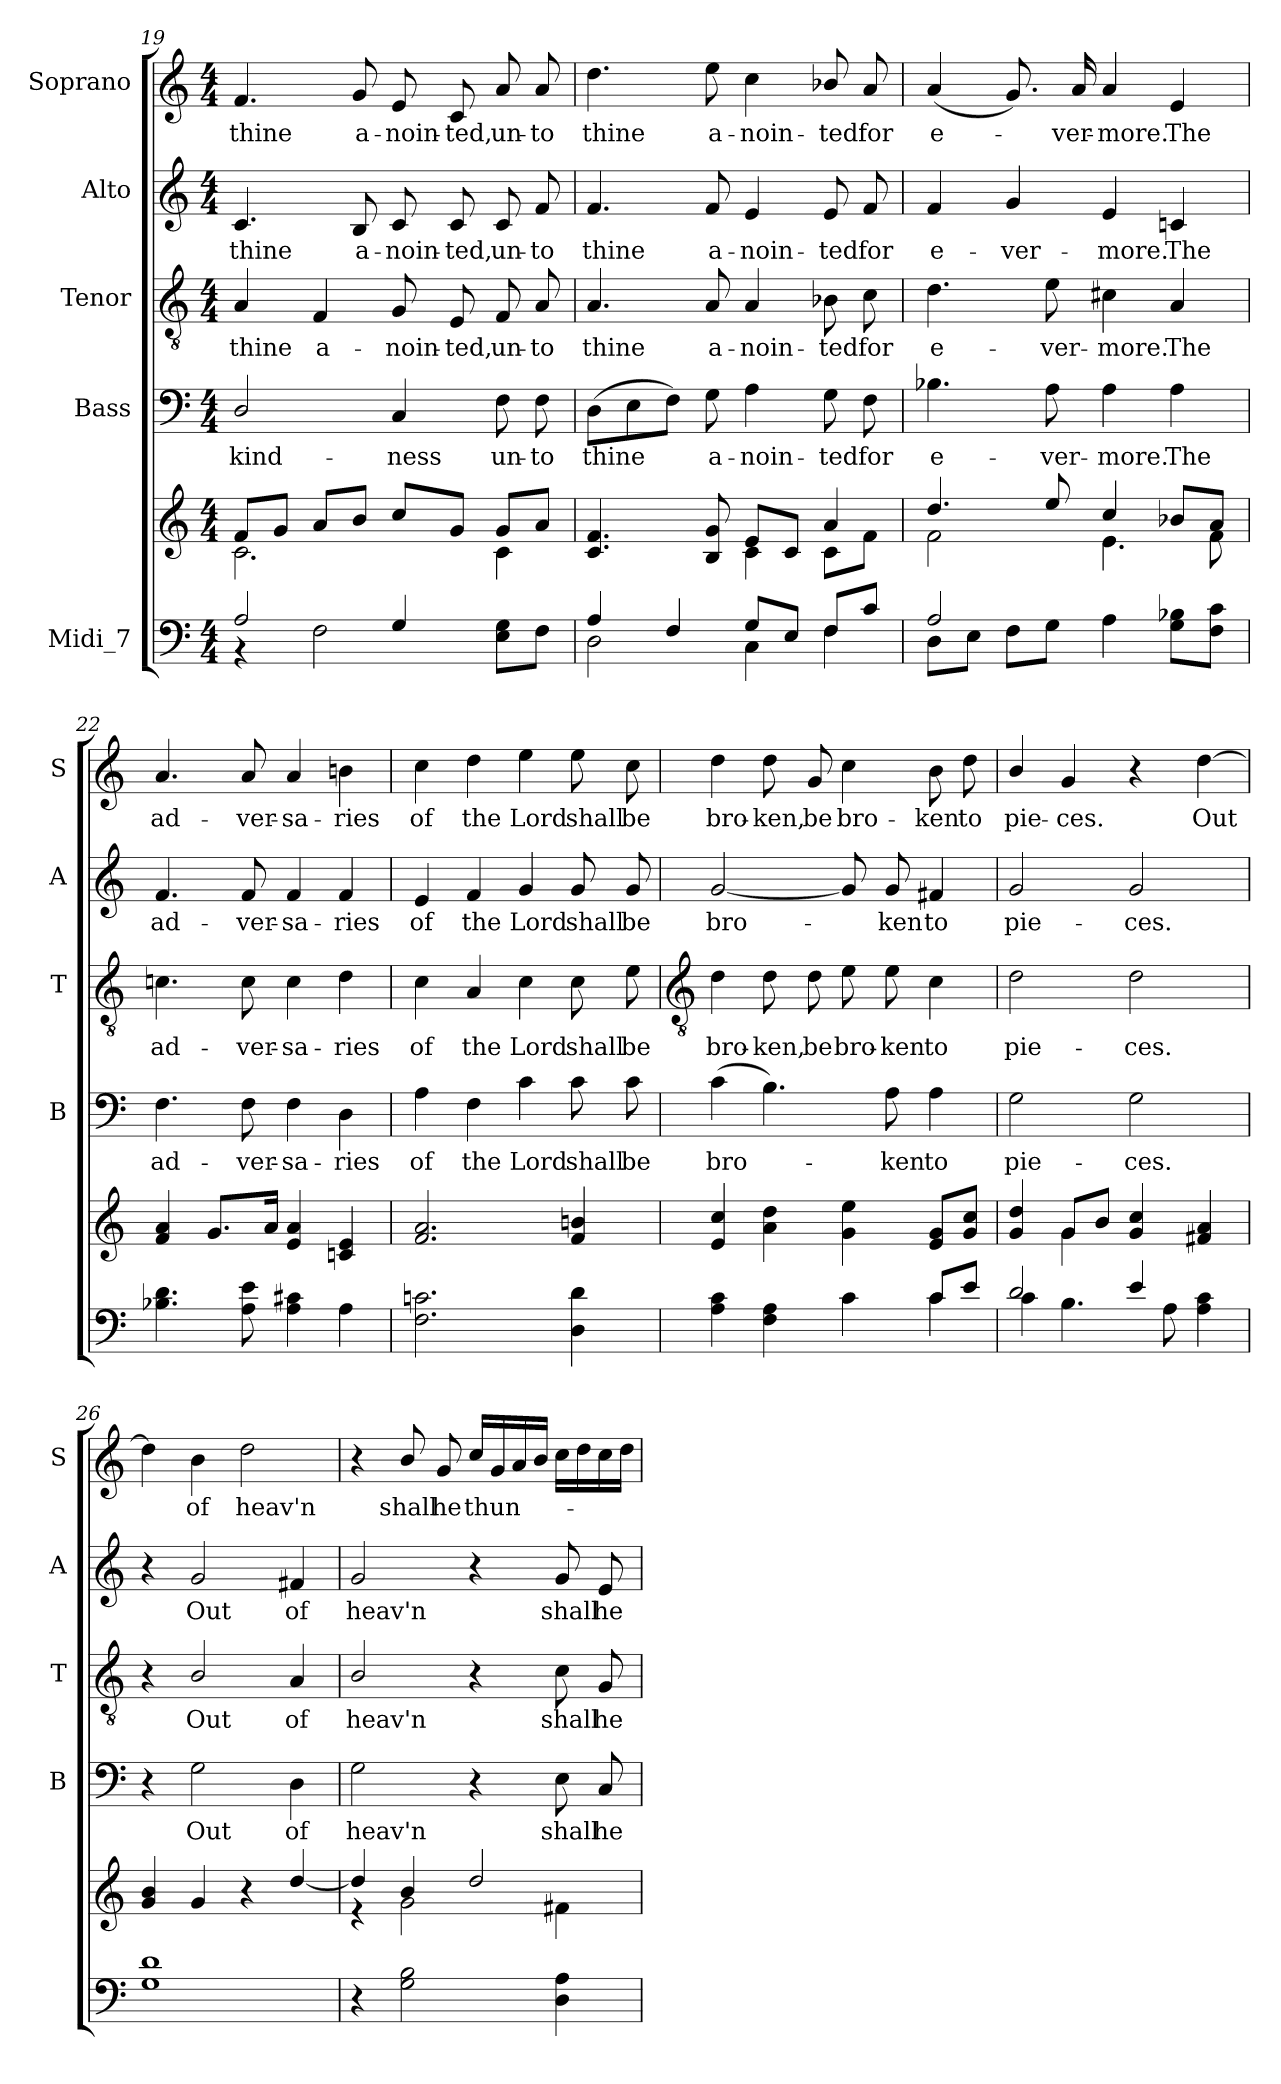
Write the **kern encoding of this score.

**kern	**kern	**kern	**text	**kern	**text	**kern	**text	**kern	**text
*part5	*part5	*part4	*part4	*part3	*part3	*part2	*part2	*part1	*part1
*staff6	*staff5	*staff4	*staff4	*staff3	*staff3	*staff2	*staff2	*staff1	*staff1
*I"Midi_7	*	*I"Bass	*	*I"Tenor	*	*I"Alto	*	*I"Soprano	*
*	*	*I'B	*	*I'T	*	*I'A	*	*I'S	*
!!LO:LB:g=z
*clefF4	*clefG2	*clefF4	*	*clefGv2	*	*clefG2	*	*clefG2	*
*k[]	*k[]	*k[]	*	*k[]	*	*k[]	*	*k[]	*
*C:	*C:	*C:	*	*C:	*	*C:	*	*C:	*
*M4/4	*M4/4	*M4/4	*	*M4/4	*	*M4/4	*	*M4/4	*
=19	=19	=19	=19	=19	=19	=19	=19	=19	=19
*^	*^	*	*	*	*	*	*	*	*
!	!	!	!	!	!LO:LY:b	!	!LO:LY:b	!	!LO:LY:b	!	!LO:LY:b
2A/	4r	8f/L	2.c\	2D/	-kind-	4A	thine	4.c	thine	4.f	thine
.	.	8g/J	.	.	.	.	.	.	.	.	.
!	!	!	!	!	!	!	!LO:LY:b	!	!	!	!
.	2F	8a/L	.	.	.	4F	a-	.	.	.	.
!	!	!	!	!	!	!	!	!	!LO:LY:b	!	!LO:LY:b
.	.	8b/J	.	.	.	.	.	8B	a-	8g	a-
!	!	!	!	!	!LO:LY:b	!	!LO:LY:b	!	!LO:LY:b	!	!LO:LY:b
4G	.	8cc/L	.	4C	-ness	8G	-noin-	8c	-noin-	8e	-noin-
!	!	!	!	!	!	!	!LO:LY:b	!	!LO:LY:b	!	!LO:LY:b
.	.	8g/J	.	.	.	8E	-ted,	8c	-ted,	8c	-ted,
!	!	!	!	!	!LO:LY:b	!	!LO:LY:b	!	!LO:LY:b	!	!LO:LY:b
8E\ 8G\L	4ryy	8g/L	4c\	8F	un-	8F	un-	8c	un-	8a	un-
!	!	!	!	!	!LO:LY:b	!	!LO:LY:b	!	!LO:LY:b	!	!LO:LY:b
8F\J	.	8a/J	.	8F	-to	8A	-to	8f	-to	8a	-to
!!LO:LB:g=z
=20	=20	=20	=20	=20	=20	=20	=20	=20	=20	=20	=20
!	!	!	!	!	!LO:LY:b	!	!LO:LY:b	!	!LO:LY:b	!	!LO:LY:b
4A/	2D	4.c/ 4.f/	2ryy	(>8DL	thine	4.A	thine	4.f	thine	4.dd	thine
.	.	.	.	8E	.	.	.	.	.	.	.
4F/	.	.	.	8FJ)	.	.	.	.	.	.	.
!	!	!	!	!	!LO:LY:b	!	!LO:LY:b	!	!LO:LY:b	!	!LO:LY:b
.	.	8B/ 8g/	.	8G	a-	8A	a-	8f	a-	8ee	a-
!	!	!	!	!	!LO:LY:b	!	!LO:LY:b	!	!LO:LY:b	!	!LO:LY:b
8G/L	4C\	8e/L	4c\	4A	-noin-	4A	-noin-	4e	-noin-	4cc	-noin-
8E/J	.	8c/J	.	.	.	.	.	.	.	.	.
!	!	!	!	!	!LO:LY:b	!	!LO:LY:b	!	!LO:LY:b	!	!LO:LY:b
8F/L	4F	4a/	8c\L	8G	-ted	8B-X	-ted	8e	-ted	8b-X/	-ted
!	!	!	!	!	!LO:LY:b	!	!LO:LY:b	!	!LO:LY:b	!	!LO:LY:b
8c/J	.	.	8f\J	8F	for	8c	for	8f	for	8a	for
=21	=21	=21	=21	=21	=21	=21	=21	=21	=21	=21	=21
!	!	!	!	!	!LO:LY:b	!	!LO:LY:b	!	!LO:LY:b	!	!LO:LY:b
2A/	8DL	4.dd/	2f\	4.B-X	e-	4.d	e-	4f	e-	(<4a	e-
.	8EJ	.	.	.	.	.	.	.	.	.	.
!	!	!	!	!	!	!	!	!	!LO:LY:b	!	!
.	8FL	.	.	.	.	.	.	4g	-ver-	8.g)	.
!	!	!	!	!	!LO:LY:b	!	!LO:LY:b	!	!	!	!
.	8GJ	8ee/	.	8A	-ver-	8e	-ver-	.	.	.	.
!	!	!	!	!	!	!	!	!	!	!	!LO:LY:b
.	.	.	.	.	.	.	.	.	.	16a	ver-
!	!	!	!	!	!LO:LY:b	!	!LO:LY:b	!	!LO:LY:b	!	!LO:LY:b
4A\	2ryy	4cc/	4.e\	4A	-more.	4c#X	-more.	4e	-more.	4a	-more.
!	!	!	!	!	!LO:LY:b	!	!LO:LY:b	!	!LO:LY:b	!	!LO:LY:b
8G\ 8B-X\L	.	8b-X/L	.	4A	The	4A	The	4cn	The	4e	The
8F\ 8c\J	.	8a/J	8f\	.	.	.	.	.	.	.	.
=22	=22	=22	=22	=22	=22	=22	=22	=22	=22	=22	=22
!	!	!	!	!	!LO:LY:b	!	!LO:LY:b	!	!LO:LY:b	!	!LO:LY:b
4.B-X\ 4.d\	2ryy	4f/ 4a/	2ryy	4.F	ad-	4.cn	ad-	4.f	ad-	4.a	ad-
.	.	8.g/L	.	.	.	.	.	.	.	.	.
!	!	!	!	!	!LO:LY:b	!	!LO:LY:b	!	!LO:LY:b	!	!LO:LY:b
8A\ 8e\	.	.	.	8F	-ver-	8c	-ver-	8f	-ver-	8a	-ver-
.	.	16a/J	.	.	.	.	.	.	.	.	.
!	!	!	!	!	!LO:LY:b	!	!LO:LY:b	!	!LO:LY:b	!	!LO:LY:b
4A\ 4c#X\	2ryy	4e/ 4a/	2ryy	4F	-sa-	4c	-sa-	4f	-sa-	4a	-sa-
!	!	!	!	!	!LO:LY:b	!	!LO:LY:b	!	!LO:LY:b	!	!LO:LY:b
4A\	.	4cn/ 4e/	.	4D	-ries	4d	-ries	4f	-ries	4bn	-ries
=23	=23	=23	=23	=23	=23	=23	=23	=23	=23	=23	=23
!	!	!	!	!	!LO:LY:b	!	!LO:LY:b	!	!LO:LY:b	!	!LO:LY:b
2.F\ 2.cn\	2ryy	2.f/ 2.a/	2ryy	4A	of	4c	of	4e	of	4cc	of
!	!	!	!	!	!LO:LY:b	!	!LO:LY:b	!	!LO:LY:b	!	!LO:LY:b
.	.	.	.	4F	the	4A	the	4f	the	4dd	the
!	!	!	!	!	!LO:LY:b	!	!LO:LY:b	!	!LO:LY:b	!	!LO:LY:b
.	2ryy	.	2ryy	4c	Lord	4c	Lord	4g	Lord	4ee	Lord
!	!	!	!	!	!LO:LY:b	!	!LO:LY:b	!	!LO:LY:b	!	!LO:LY:b
4D\ 4d\	.	4f/ 4bn/	.	8c	shall	8c	shall	8g	shall	8ee	shall
!	!	!	!	!	!LO:LY:b	!	!LO:LY:b	!	!LO:LY:b	!	!LO:LY:b
.	.	.	.	8c	be	8e	be	8g	be	8cc	be
!!LO:LB:g=z
=24	=24	=24	=24	=24	=24	=24	=24	=24	=24	=24	=24
*	*	*	*	*	*	*clefGv2	*	*	*	*	*
!	!	!	!	!	!LO:LY:b	!	!LO:LY:b	!	!LO:LY:b	!	!LO:LY:b
4A\ 4c\	2ryy	4e/ 4cc/	2ryy	(>4c	bro-	4d	bro-	[2g	bro-	4dd	bro-
!	!	!	!	!	!	!	!LO:LY:b	!	!	!	!LO:LY:b
4F\ 4A\	.	4a\ 4dd\	.	4.B)	.	8d	-ken,	.	.	8dd	-ken,
!	!	!	!	!	!	!	!LO:LY:b	!	!	!	!LO:LY:b
.	.	.	.	.	.	8d	be	.	.	8g	be
!	!	!	!	!	!	!	!LO:LY:b	!	!	!	!LO:LY:b
4c\	4ryy	4g\ 4ee\	2ryy	.	.	8e	bro-	8g]	.	4cc	bro-
!	!	!	!	!	!LO:LY:b	!	!LO:LY:b	!	!LO:LY:b	!	!
.	.	.	.	8A	ken	8e	-ken	8g	ken	.	.
!	!	!	!	!	!LO:LY:b	!	!LO:LY:b	!	!LO:LY:b	!	!LO:LY:b
8c/L	4c	8e/ 8g/L	.	4A	to	4c	to	4f#X	to	8b	-ken
!	!	!	!	!	!	!	!	!	!	!	!LO:LY:b
8e/J	.	8g/ 8cc/J	.	.	.	.	.	.	.	8dd	to
!!LO:LB:g=z
=25	=25	=25	=25	=25	=25	=25	=25	=25	=25	=25	=25
!	!	!	!	!	!LO:LY:b	!	!LO:LY:b	!	!LO:LY:b	!	!LO:LY:b
2d/	4c	4g/ 4dd/	4ryy	2G	pie-	2d	pie-	2g	pie-	4b/	pie-
!	!	!	!	!	!	!	!	!	!	!	!LO:LY:b
.	4.B	8g/L	4g\	.	.	.	.	.	.	4g	-ces.
.	.	8b/J	.	.	.	.	.	.	.	.	.
!	!	!	!	!	!LO:LY:b	!	!LO:LY:b	!	!LO:LY:b	!	!
4e/	.	4g/ 4cc/	2ryy	2G	-ces.	2d	-ces.	2g	-ces.	4r	.
.	8A	.	.	.	.	.	.	.	.	.	.
!	!	!	!	!	!	!	!	!	!	!	!LO:LY:b
4A\ 4c\	4ryy	4f#X/ 4a/	.	.	.	.	.	.	.	[4dd	Out
=26	=26	=26	=26	=26	=26	=26	=26	=26	=26	=26	=26
1d/	1G	4g/ 4b/	2ryy	4r	.	4r	.	4r	.	4dd]	.
!	!	!	!	!	!LO:LY:b	!	!LO:LY:b	!	!LO:LY:b	!	!LO:LY:b
.	.	4g/	.	2G	Out	2B/	Out	2g	Out	4b	of
!	!	!	!	!	!	!	!	!	!	!	!LO:LY:b
.	.	4r	2ryy	.	.	.	.	.	.	2dd	heav'n
!	!	!	!	!	!LO:LY:b	!	!LO:LY:b	!	!LO:LY:b	!	!
.	.	[4dd/	.	4D	of	4A	of	4f#X	of	.	.
=27	=27	=27	=27	=27	=27	=27	=27	=27	=27	=27	=27
!	!	!	!	!	!LO:LY:b	!	!LO:LY:b	!	!LO:LY:b	!	!
4r	2ryy	4dd/]	4r	2G	heav'n	2B/	heav'n	2g	heav'n	4r	.
!	!	!	!	!	!	!	!	!	!	!	!LO:LY:b
2G\ 2B\	.	4b/	2g\	.	.	.	.	.	.	8b/	shall
!	!	!	!	!	!	!	!	!	!	!	!LO:LY:b
.	.	.	.	.	.	.	.	.	.	8g	he
!	!	!	!	!	!	!	!	!	!	!	!LO:LY:b
.	2ryy	2dd/	.	4r	.	4r	.	4r	.	16ccLL	thun-
.	.	.	.	.	.	.	.	.	.	16g	.
.	.	.	.	.	.	.	.	.	.	16a	.
.	.	.	.	.	.	.	.	.	.	16bJJ	.
!	!	!	!	!	!LO:LY:b	!	!LO:LY:b	!	!LO:LY:b	!	!
4D\ 4A\	.	.	4f#X\	8E	shall	8c	shall	8g	shall	16ccLL	.
.	.	.	.	.	.	.	.	.	.	16dd	.
!	!	!	!	!	!LO:LY:b	!	!LO:LY:b	!	!LO:LY:b	!	!
.	.	.	.	8C	he	8G	he	8e	he	16cc	.
.	.	.	.	.	.	.	.	.	.	16ddJJ	.
*v	*v	*	*	*	*	*	*	*	*	*	*
*	*v	*v	*	*	*	*	*	*	*	*
=	=	=	=	=	=	=	=	=	=
*-	*-	*-	*-	*-	*-	*-	*-	*-	*-
